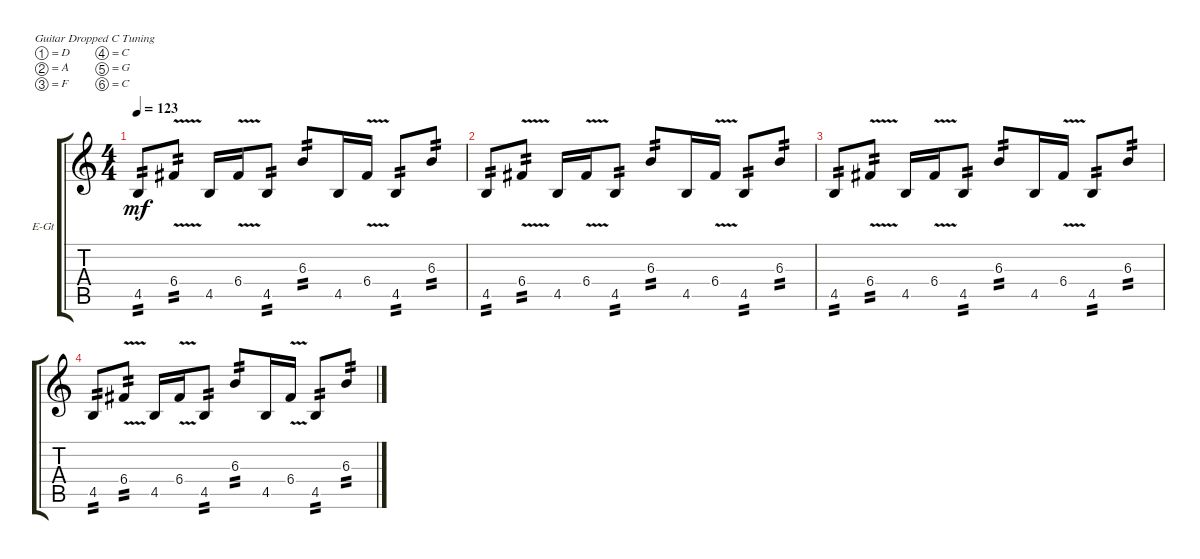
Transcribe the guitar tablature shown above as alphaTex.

\defaultSystemsLayout 4
\bracketExtendMode groupsimilarinstruments
\firstSystemTrackNameOrientation horizontal
\otherSystemsTrackNameOrientation horizontal
\track ("K-Bo" "E-Gt") {instrument distortionguitar}
\staff {score tabs}
\tuning (D4 A3 F3 C3 G2 C2)
\ts (4 4)
\tempo 123
\clef g2
\ks c
4.5.8{tp 2 dy mf} 6.4{v}.8{tp 2} 4.5.16 6.4{v}.16 4.5.8{tp 2} 6.3.8{tp 2} 4.5.16 6.4{v}.16 4.5.8{tp 2} 6.3.8{tp 2} |
4.5.8{tp 2} 6.4{v}.8{tp 2} 4.5.16 6.4{v}.16 4.5.8{tp 2} 6.3.8{tp 2} 4.5.16 6.4{v}.16 4.5.8{tp 2} 6.3.8{tp 2} |
4.5.8{tp 2} 6.4{v}.8{tp 2} 4.5.16 6.4{v}.16 4.5.8{tp 2} 6.3.8{tp 2} 4.5.16 6.4{v}.16 4.5.8{tp 2} 6.3.8{tp 2} |
4.5.8{tp 2} 6.4{v}.8{tp 2} 4.5.16 6.4{v}.16 4.5.8{tp 2} 6.3.8{tp 2} 4.5.16 6.4{v}.16 4.5.8{tp 2} 6.3.8{tp 2}
